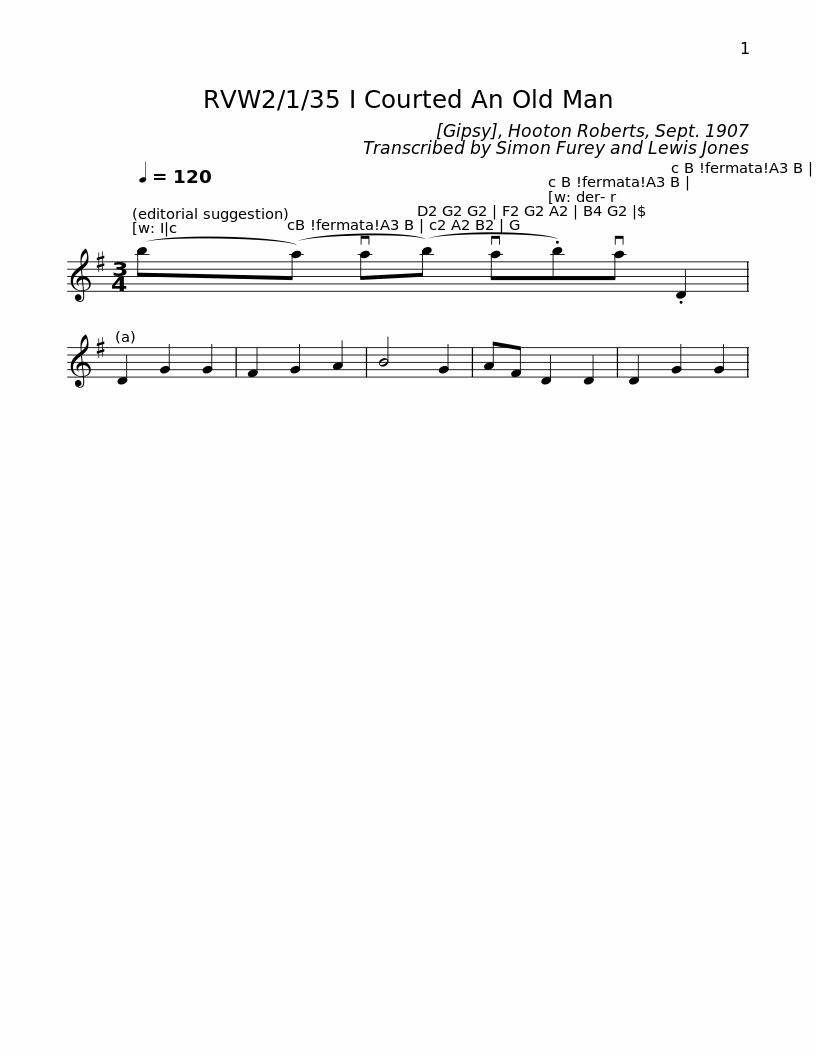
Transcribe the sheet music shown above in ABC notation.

X:1
L:1/8
Q:1/4=120
M:3/4
I:linebreak $
K:G
V:1 treble
V:1
 (b(a) va(b) va.b)va .D2 | D2 G2 G2 | F2 G2 A2 | B4 G2 | AF D2 D2 |$ %5
 D2 G2 G2 | %6
